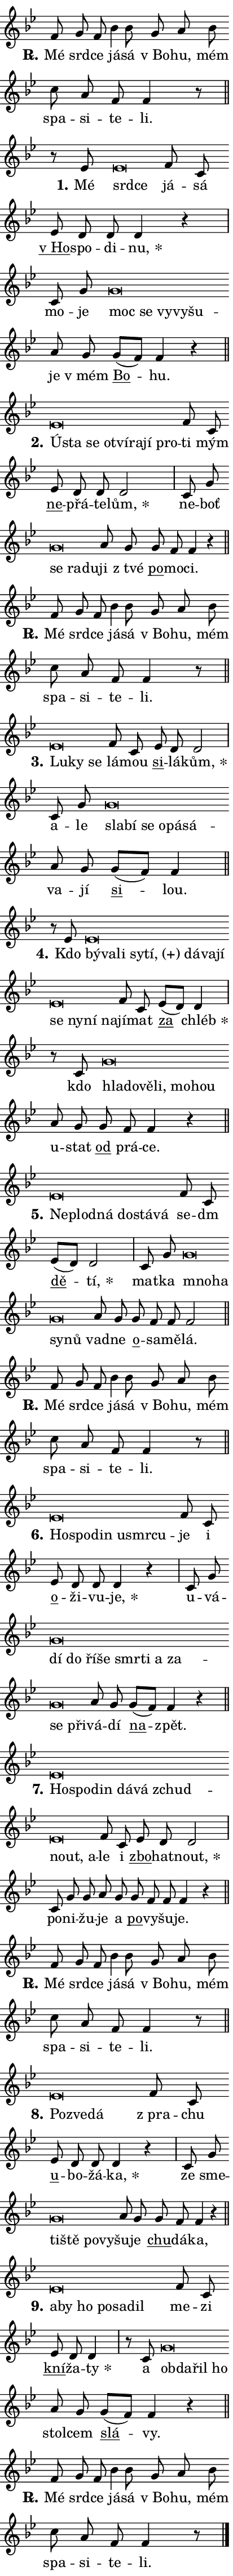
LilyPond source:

\version "2.24.0"
\header { tagline = "" }
\paper {
  indent = 0\cm
  top-margin = 0\cm
  right-margin = 0.13\cm % to fit lyric hyphens
  bottom-margin = 0\cm
  left-margin = 0\cm
  paper-width = 7\cm
  page-breaking = #ly:one-page-breaking
  system-system-spacing.basic-distance = #11
  score-system-spacing.basic-distance = #11
  ragged-last = ##f
}


%% Author: Thomas Morley
%% https://lists.gnu.org/archive/html/lilypond-user/2020-05/msg00002.html
#(define (line-position grob)
"Returns position of @var[grob} in current system:
   @code{'start}, if at first time-step
   @code{'end}, if at last time-step
   @code{'middle} otherwise
"
  (let* ((col (ly:item-get-column grob))
         (ln (ly:grob-object col 'left-neighbor))
         (rn (ly:grob-object col 'right-neighbor))
         (col-to-check-left (if (ly:grob? ln) ln col))
         (col-to-check-right (if (ly:grob? rn) rn col))
         (break-dir-left
           (and
             (ly:grob-property col-to-check-left 'non-musical #f)
             (ly:item-break-dir col-to-check-left)))
         (break-dir-right
           (and
             (ly:grob-property col-to-check-right 'non-musical #f)
             (ly:item-break-dir col-to-check-right))))
        (cond ((eqv? 1 break-dir-left) 'start)
              ((eqv? -1 break-dir-right) 'end)
              (else 'middle))))

#(define (tranparent-at-line-position vctor)
  (lambda (grob)
  "Relying on @code{line-position} select the relevant enry from @var{vctor}.
Used to determine transparency,"
    (case (line-position grob)
      ((end) (not (vector-ref vctor 0)))
      ((middle) (not (vector-ref vctor 1)))
      ((start) (not (vector-ref vctor 2))))))

noteHeadBreakVisibility =
#(define-music-function (break-visibility)(vector?)
"Makes @code{NoteHead}s transparent relying on @var{break-visibility}"
#{
  \override NoteHead.transparent =
    #(tranparent-at-line-position break-visibility)
#})

#(define delete-ledgers-for-transparent-note-heads
  (lambda (grob)
    "Reads whether a @code{NoteHead} is transparent.
If so this @code{NoteHead} is removed from @code{'note-heads} from
@var{grob}, which is supposed to be @code{LedgerLineSpanner}.
As a result ledgers are not printed for this @code{NoteHead}"
    (let* ((nhds-array (ly:grob-object grob 'note-heads))
           (nhds-list
             (if (ly:grob-array? nhds-array)
                 (ly:grob-array->list nhds-array)
                 '()))
           ;; Relies on the transparent-property being done before
           ;; Staff.LedgerLineSpanner.after-line-breaking is executed.
           ;; This is fragile ...
           (to-keep
             (remove
               (lambda (nhd)
                 (ly:grob-property nhd 'transparent #f))
               nhds-list)))
      ;; TODO find a better method to iterate over grob-arrays, similiar
      ;; to filter/remove etc for lists
      ;; For now rebuilt from scratch
      (set! (ly:grob-object grob 'note-heads)  '())
      (for-each
        (lambda (nhd)
          (ly:pointer-group-interface::add-grob grob 'note-heads nhd))
        to-keep))))

squashNotes = {
  \override NoteHead.X-extent = #'(-0.2 . 0.2)
  \override NoteHead.Y-extent = #'(-0.75 . 0)
  \override NoteHead.stencil =
    #(lambda (grob)
       (let ((pos (ly:grob-property grob 'staff-position)))
         (begin
           (if (< pos -7) (display "ERROR: Lower brevis then expected\n") (display ""))
           (if (<= pos -6) ly:text-interface::print ly:note-head::print))))
}
unSquashNotes = {
  \revert NoteHead.X-extent
  \revert NoteHead.Y-extent
  \revert NoteHead.stencil
}

hideNotes = \noteHeadBreakVisibility #begin-of-line-visible
unHideNotes = \noteHeadBreakVisibility #all-visible

% work-around for resetting accidentals
% https://lilypond.org/doc/v2.23/Documentation/notation/displaying-rhythms#unmetered-music
cadenzaMeasure = {
  \cadenzaOff
  \partial 1024 s1024
  \cadenzaOn
}

#(define-markup-command (accent layout props text) (markup?)
  "Underline accented syllable"
  (interpret-markup layout props
    #{\markup \override #'(offset . 4.3) \underline { #text }#}))

responsum = \markup \concat {
  "R" \hspace #-1.05 \path #0.1 #'((moveto 0 0.07) (lineto 0.9 0.8)) \hspace #0.05 "."
}

spaceSize = #0.6828661417322834 % exact space size for TeX Gyre Schola

\layout {
  \context {
    \Staff
    \remove "Time_signature_engraver"
    \override LedgerLineSpanner.after-line-breaking = #delete-ledgers-for-transparent-note-heads
  }
  \context {
    \Lyrics {
      \override LyricSpace.minimum-distance = \spaceSize
      \override LyricText.font-name = #"TeX Gyre Schola"
      \override LyricText.font-size = 1
      \override StanzaNumber.font-name = #"TeX Gyre Schola Bold"
      \override StanzaNumber.font-size = 1
    }
  }
  \context {
    \Score 
    \override NoteHead.text =
      #(lambda (grob) 
        (let ((pos (ly:grob-property grob 'staff-position)))
          #{\markup {
            \combine
              \halign #-0.55 \raise #(if (= pos -6) 0 0.5) \override #'(thickness . 2) \draw-line #'(3.2 . 0)
              \musicglyph "noteheads.sM1"
          }#}))
  }
}

% magnetic-lyrics.ily
%
%   written by
%     Jean Abou Samra <jean@abou-samra.fr>
%     Werner Lemberg <wl@gnu.org>
%
%   adapted by
%     Jiri Hon <jiri.hon@gmail.com>
%
% Version 2022-Apr-15

% https://www.mail-archive.com/lilypond-user@gnu.org/msg149350.html

#(define (Left_hyphen_pointer_engraver context)
   "Collect syllable-hyphen-syllable occurrences in lyrics and store
them in properties.  This engraver only looks to the left.  For
example, if the lyrics input is @code{foo -- bar}, it does the
following.

@itemize @bullet
@item
Set the @code{text} property of the @code{LyricHyphen} grob between
@q{foo} and @q{bar} to @code{foo}.

@item
Set the @code{left-hyphen} property of the @code{LyricText} grob with
text @q{foo} to the @code{LyricHyphen} grob between @q{foo} and
@q{bar}.
@end itemize

Use this auxiliary engraver in combination with the
@code{lyric-@/text::@/apply-@/magnetic-@/offset!} hook."
   (let ((hyphen #f)
         (text #f))
     (make-engraver
      (acknowledgers
       ((lyric-syllable-interface engraver grob source-engraver)
        (set! text grob)))
      (end-acknowledgers
       ((lyric-hyphen-interface engraver grob source-engraver)
        ;(when (not (grob::has-interface grob 'lyric-space-interface))
          (set! hyphen grob)));)
      ((stop-translation-timestep engraver)
       (when (and text hyphen)
         (ly:grob-set-object! text 'left-hyphen hyphen))
       (set! text #f)
       (set! hyphen #f)))))

#(define (lyric-text::apply-magnetic-offset! grob)
   "If the space between two syllables is less than the value in
property @code{LyricText@/.details@/.squash-threshold}, move the right
syllable to the left so that it gets concatenated with the left
syllable.

Use this function as a hook for
@code{LyricText@/.after-@/line-@/breaking} if the
@code{Left_@/hyphen_@/pointer_@/engraver} is active."
   (let ((hyphen (ly:grob-object grob 'left-hyphen #f)))
     (when hyphen
       (let ((left-text (ly:spanner-bound hyphen LEFT)))
         (when (grob::has-interface left-text 'lyric-syllable-interface)
           (let* ((common (ly:grob-common-refpoint grob left-text X))
                  (this-x-ext (ly:grob-extent grob common X))
                  (left-x-ext
                   (begin
                     ;; Trigger magnetism for left-text.
                     (ly:grob-property left-text 'after-line-breaking)
                     (ly:grob-extent left-text common X)))
                  ;; `delta` is the gap width between two syllables.
                  (delta (- (interval-start this-x-ext)
                            (interval-end left-x-ext)))
                  (details (ly:grob-property grob 'details))
                  (threshold (assoc-get 'squash-threshold details 0.2)))
             (when (< delta threshold)
               (let* (;; We have to manipulate the input text so that
                      ;; ligatures crossing syllable boundaries are not
                      ;; disabled.  For languages based on the Latin
                      ;; script this is essentially a beautification.
                      ;; However, for non-Western scripts it can be a
                      ;; necessity.
                      (lt (ly:grob-property left-text 'text))
                      (rt (ly:grob-property grob 'text))
                      (is-space (grob::has-interface hyphen 'lyric-space-interface))
                      (space (if is-space " " ""))
                      (extra-delta (if is-space spaceSize 0))
                      ;; Append new syllable.
                      (ltrt-space (if (and (string? lt) (string? rt))
                                (string-append lt space rt)
                                (make-concat-markup (list lt space rt))))
                      ;; Right-align `ltrt` to the right side.
                      (ltrt-space-markup (grob-interpret-markup
                               grob
                               (make-translate-markup
                                (cons (interval-length this-x-ext) 0)
                                (make-right-align-markup ltrt-space)))))
                 (begin
                   ;; Don't print `left-text`.
                   (ly:grob-set-property! left-text 'stencil #f)
                   ;; Set text and stencil (which holds all collected
                   ;; syllables so far) and shift it to the left.
                   (ly:grob-set-property! grob 'text ltrt-space)
                   (ly:grob-set-property! grob 'stencil ltrt-space-markup)
                   (ly:grob-translate-axis! grob (- (- delta extra-delta)) X))))))))))


#(define (lyric-hyphen::displace-bounds-first grob)
   ;; Make very sure this callback isn't triggered too early.
   (let ((left (ly:spanner-bound grob LEFT))
         (right (ly:spanner-bound grob RIGHT)))
     (ly:grob-property left 'after-line-breaking)
     (ly:grob-property right 'after-line-breaking)
     (ly:lyric-hyphen::print grob)))

squashThreshold = #0.4

\layout {
  \context {
    \Lyrics
    \consists #Left_hyphen_pointer_engraver
    \override LyricText.after-line-breaking =
      #lyric-text::apply-magnetic-offset!
    \override LyricHyphen.stencil = #lyric-hyphen::displace-bounds-first
    \override LyricText.details.squash-threshold = \squashThreshold
    \override LyricHyphen.minimum-distance = 0
    \override LyricHyphen.minimum-length = \squashThreshold
  }
}

squashText = \override LyricText.details.squash-threshold = 9999
unSquashText = \override LyricText.details.squash-threshold = \squashThreshold

leftText = \override LyricText.self-alignment-X = #LEFT
unLeftText = \revert LyricText.self-alignment-X

starOffset = #(lambda (grob) 
                (let ((x_offset (ly:self-alignment-interface::aligned-on-x-parent grob)))
                  (if (= x_offset 0) 0 (+ x_offset 1.2))))

star = #(define-music-function (syllable)(string?)
"Append star separator at the end of a syllable"
#{
  \once \override LyricText.X-offset = #starOffset
  \lyricmode { \markup {
    #syllable
    \override #'((font-name . "TeX Gyre Schola Bold")) \hspace #0.2 \lower #0.65 \larger "*"
  } }
#})

starAccent = #(define-music-function (syllable)(string?)
"Append star separator at the end of a syllable and make accent"
#{
  \once \override LyricText.X-offset = #starOffset
  \lyricmode { \markup {
    \accent #syllable
    \override #'((font-name . "TeX Gyre Schola Bold")) \hspace #0.2 \lower #0.65 \larger "*"
  } }
#})

breath = #(define-music-function (syllable)(string?)
"Append breathing indicator at the end of a syllable"
#{
  \lyricmode { \markup { #syllable "+" } }
#})

optionalBreath = #(define-music-function (syllable)(string?)
"Append optional breathing indicator at the end of a syllable"
#{
  \lyricmode { \markup { #syllable "(+)" } }
#})


\score {
    <<
        \new Voice = "melody" { \cadenzaOn \key bes \major \relative { f'8 g f bes4 bes8 \bar "" g a bes \bar "" c a f f4 r8 \cadenzaMeasure \bar "||" \break } }
        \new Lyrics \lyricsto "melody" { \lyricmode { \set stanza = \responsum
Mé srd -- ce já -- sá "v Bo" -- hu, mém spa -- si -- te -- li. } }
    >>
    \layout {}
}

\score {
    <<
        \new Voice = "melody" { \cadenzaOn \key bes \major \relative { r8 es' \squashNotes es\breve*1/16 \hideNotes \breve*1/16 \bar "" \unHideNotes \unSquashNotes f8 c \bar "" es d d d4 r \cadenzaMeasure \bar "|" c8 g' \bar "" \squashNotes g\breve*1/16 \hideNotes \breve*1/16 \bar "" \breve*1/16 \bar "" \breve*1/16 \breve*1/16 \bar "" \unHideNotes \unSquashNotes a8 g \bar "" g[( f)] f4 r \cadenzaMeasure \bar "||" \break } }
        \new Lyrics \lyricsto "melody" { \lyricmode { \set stanza = "1."
Mé \leftText srd -- \squashText ce \unLeftText \unSquashText já -- sá \markup \accent "v Ho" -- spo -- di -- \star nu, mo -- je \leftText moc \squashText se vy -- vy -- šu -- \unLeftText \unSquashText je "v mém" \markup \accent Bo -- hu. } }
    >>
    \layout {}
}

\score {
    <<
        \new Voice = "melody" { \cadenzaOn \key bes \major \relative { \squashNotes es'\breve*1/16 \hideNotes \breve*1/16 \bar "" \breve*1/16 \bar "" \breve*1/16 \bar "" \breve*1/16 \bar "" \breve*1/16 \bar "" \breve*1/16 \breve*1/16 \bar "" \unHideNotes \unSquashNotes f8 c \bar "" es d d d2 \cadenzaMeasure \bar "|" c8 g' \bar "" \squashNotes g\breve*1/16 \hideNotes \breve*1/16 \breve*1/16 \bar "" \unHideNotes \unSquashNotes a8 g \bar "" g f f4 r \cadenzaMeasure \bar "||" \break } }
        \new Lyrics \lyricsto "melody" { \lyricmode { \set stanza = "2."
\leftText Ú -- \squashText sta se o -- tví -- ra -- jí pro -- \unLeftText \unSquashText ti mým \markup \accent ne -- přá -- te -- \star lům, ne -- boť \leftText se \squashText ra -- du -- \unLeftText \unSquashText ji "z tvé" \markup \accent po -- mo -- ci. } }
    >>
    \layout {}
}

\score {
    <<
        \new Voice = "melody" { \cadenzaOn \key bes \major \relative { f'8 g f bes4 bes8 \bar "" g a bes \bar "" c a f f4 r8 \cadenzaMeasure \bar "||" \break } }
        \new Lyrics \lyricsto "melody" { \lyricmode { \set stanza = \responsum
Mé srd -- ce já -- sá "v Bo" -- hu, mém spa -- si -- te -- li. } }
    >>
    \layout {}
}

\score {
    <<
        \new Voice = "melody" { \cadenzaOn \key bes \major \relative { \squashNotes es'\breve*1/16 \hideNotes \breve*1/16 \breve*1/16 \bar "" \unHideNotes \unSquashNotes f8 c \bar "" es d d2 \cadenzaMeasure \bar "|" c8 g' \bar "" \squashNotes g\breve*1/16 \hideNotes \breve*1/16 \bar "" \breve*1/16 \bar "" \breve*1/16 \bar "" \breve*1/16 \breve*1/16 \bar "" \unHideNotes \unSquashNotes a8 g \bar "" g[( f)] f4 \cadenzaMeasure \bar "||" \break } }
        \new Lyrics \lyricsto "melody" { \lyricmode { \set stanza = "3."
\leftText Lu -- \squashText ky se \unLeftText \unSquashText lá -- mou \markup \accent si -- lá -- \star kům, a -- le \leftText sla -- \squashText bí se o -- pá -- sá -- \unLeftText \unSquashText va -- jí \markup \accent si -- lou. } }
    >>
    \layout {}
}

\score {
    <<
        \new Voice = "melody" { \cadenzaOn \key bes \major \relative { r8 es' \squashNotes es\breve*1/16 \hideNotes \breve*1/16 \bar "" \breve*1/16 \bar "" \breve*1/16 \bar "" \breve*1/16 \bar "" \breve*1/16 \bar "" \breve*1/16 \bar "" \breve*1/16 \bar "" \breve*1/16 \bar "" \breve*1/16 \bar "" \breve*1/16 \breve*1/16 \bar "" \unHideNotes \unSquashNotes f8 c \bar "" es[( d)] d4 \cadenzaMeasure \bar "|" r8 c8 \squashNotes g'\breve*1/16 \hideNotes \breve*1/16 \bar "" \breve*1/16 \bar "" \breve*1/16 \bar "" \breve*1/16 \breve*1/16 \bar "" \unHideNotes \unSquashNotes a8 g \bar "" g f f4 r \cadenzaMeasure \bar "||" \break } }
        \new Lyrics \lyricsto "melody" { \lyricmode { \set stanza = "4."
Kdo \leftText bý -- \squashText va -- li sy -- \optionalBreath tí, dá -- va -- jí se ny -- ní na -- \unLeftText \unSquashText jí -- mat \markup \accent za \star chléb kdo \leftText hla -- \squashText do -- vě -- li, mo -- hou \unLeftText \unSquashText u -- stat \markup \accent od prá -- ce. } }
    >>
    \layout {}
}

\score {
    <<
        \new Voice = "melody" { \cadenzaOn \key bes \major \relative { \squashNotes es'\breve*1/16 \hideNotes \breve*1/16 \bar "" \breve*1/16 \bar "" \breve*1/16 \bar "" \breve*1/16 \breve*1/16 \bar "" \unHideNotes \unSquashNotes f8 c \bar "" es[( d)] d2 \cadenzaMeasure \bar "|" c8 g' \bar "" \squashNotes g\breve*1/16 \hideNotes \breve*1/16 \bar "" \breve*1/16 \breve*1/16 \bar "" \unHideNotes \unSquashNotes a8 g \bar "" g f f f2 \cadenzaMeasure \bar "||" \break } }
        \new Lyrics \lyricsto "melody" { \lyricmode { \set stanza = "5."
\leftText Ne -- \squashText plod -- ná do -- stá -- vá \unLeftText \unSquashText se -- dm \markup \accent dě -- \star tí, mat -- ka \leftText mno -- \squashText ha sy -- nů \unLeftText \unSquashText vad -- ne \markup \accent o -- sa -- mě -- lá. } }
    >>
    \layout {}
}

\score {
    <<
        \new Voice = "melody" { \cadenzaOn \key bes \major \relative { f'8 g f bes4 bes8 \bar "" g a bes \bar "" c a f f4 r8 \cadenzaMeasure \bar "||" \break } }
        \new Lyrics \lyricsto "melody" { \lyricmode { \set stanza = \responsum
Mé srd -- ce já -- sá "v Bo" -- hu, mém spa -- si -- te -- li. } }
    >>
    \layout {}
}

\score {
    <<
        \new Voice = "melody" { \cadenzaOn \key bes \major \relative { \squashNotes es'\breve*1/16 \hideNotes \breve*1/16 \bar "" \breve*1/16 \bar "" \breve*1/16 \bar "" \breve*1/16 \breve*1/16 \bar "" \unHideNotes \unSquashNotes f8 c \bar "" es d d d4 r \cadenzaMeasure \bar "|" c8 g' \bar "" \squashNotes g\breve*1/16 \hideNotes \breve*1/16 \bar "" \breve*1/16 \bar "" \breve*1/16 \bar "" \breve*1/16 \bar "" \breve*1/16 \bar "" \breve*1/16 \bar "" \breve*1/16 \bar "" \breve*1/16 \breve*1/16 \bar "" \unHideNotes \unSquashNotes a8 g \bar "" g[( f)] f4 r \cadenzaMeasure \bar "||" \break } }
        \new Lyrics \lyricsto "melody" { \lyricmode { \set stanza = "6."
\leftText Ho -- \squashText spo -- din u -- smr -- cu -- \unLeftText \unSquashText je i \markup \accent o -- ži -- vu -- \star je, u -- vá -- \leftText dí \squashText do ří -- še smr -- ti a za -- se při -- \unLeftText \unSquashText vá -- dí \markup \accent na -- zpět. } }
    >>
    \layout {}
}

\score {
    <<
        \new Voice = "melody" { \cadenzaOn \key bes \major \relative { \squashNotes es'\breve*1/16 \hideNotes \breve*1/16 \bar "" \breve*1/16 \bar "" \breve*1/16 \bar "" \breve*1/16 \bar "" \breve*1/16 \bar "" \breve*1/16 \breve*1/16 \bar "" \unHideNotes \unSquashNotes f8 c \bar "" es d d2 \cadenzaMeasure \bar "|" c8 g' \bar "" g a8 g \bar "" g f f f4 r \cadenzaMeasure \bar "||" \break } }
        \new Lyrics \lyricsto "melody" { \lyricmode { \set stanza = "7."
\leftText Ho -- \squashText spo -- din dá -- vá zchud -- nout, a -- \unLeftText \unSquashText le i \markup \accent zbo -- hat -- \star nout, po -- ni -- žu -- je a \markup \accent po -- vy -- šu -- je. } }
    >>
    \layout {}
}

\score {
    <<
        \new Voice = "melody" { \cadenzaOn \key bes \major \relative { f'8 g f bes4 bes8 \bar "" g a bes \bar "" c a f f4 r8 \cadenzaMeasure \bar "||" \break } }
        \new Lyrics \lyricsto "melody" { \lyricmode { \set stanza = \responsum
Mé srd -- ce já -- sá "v Bo" -- hu, mém spa -- si -- te -- li. } }
    >>
    \layout {}
}

\score {
    <<
        \new Voice = "melody" { \cadenzaOn \key bes \major \relative { \squashNotes es'\breve*1/16 \hideNotes \breve*1/16 \breve*1/16 \bar "" \unHideNotes \unSquashNotes f8 c \bar "" es d d d4 r \cadenzaMeasure \bar "|" c8 g' \bar "" \squashNotes g\breve*1/16 \hideNotes \breve*1/16 \bar "" \breve*1/16 \breve*1/16 \bar "" \unHideNotes \unSquashNotes a8 g \bar "" g f f4 r \cadenzaMeasure \bar "||" \break } }
        \new Lyrics \lyricsto "melody" { \lyricmode { \set stanza = "8."
\leftText Po -- \squashText zve -- dá \unLeftText \unSquashText "z pra" -- chu \markup \accent u -- bo -- žá -- \star ka, ze sme -- \leftText ti -- \squashText ště po -- vy -- \unLeftText \unSquashText šu -- je \markup \accent chu -- dá -- ka, } }
    >>
    \layout {}
}

\score {
    <<
        \new Voice = "melody" { \cadenzaOn \key bes \major \relative { \squashNotes es'\breve*1/16 \hideNotes \breve*1/16 \bar "" \breve*1/16 \bar "" \breve*1/16 \bar "" \breve*1/16 \breve*1/16 \bar "" \unHideNotes \unSquashNotes f8 c \bar "" es d d4 \cadenzaMeasure \bar "|" r8 c8 \squashNotes g'\breve*1/16 \hideNotes \breve*1/16 \bar "" \breve*1/16 \breve*1/16 \bar "" \unHideNotes \unSquashNotes a8 g \bar "" g[( f)] f4 r \cadenzaMeasure \bar "||" \break } }
        \new Lyrics \lyricsto "melody" { \lyricmode { \set stanza = "9."
\leftText a -- \squashText by ho po -- sa -- dil \unLeftText \unSquashText me -- zi \markup \accent kní -- ža -- \star ty a \leftText ob -- \squashText da -- řil ho \unLeftText \unSquashText stol -- cem \markup \accent slá -- vy. } }
    >>
    \layout {}
}

\score {
    <<
        \new Voice = "melody" { \cadenzaOn \key bes \major \relative { f'8 g f bes4 bes8 \bar "" g a bes \bar "" c a f f4 r8 \cadenzaMeasure \bar "||" \break } \bar "|." }
        \new Lyrics \lyricsto "melody" { \lyricmode { \set stanza = \responsum
Mé srd -- ce já -- sá "v Bo" -- hu, mém spa -- si -- te -- li. } }
    >>
    \layout {}
}
